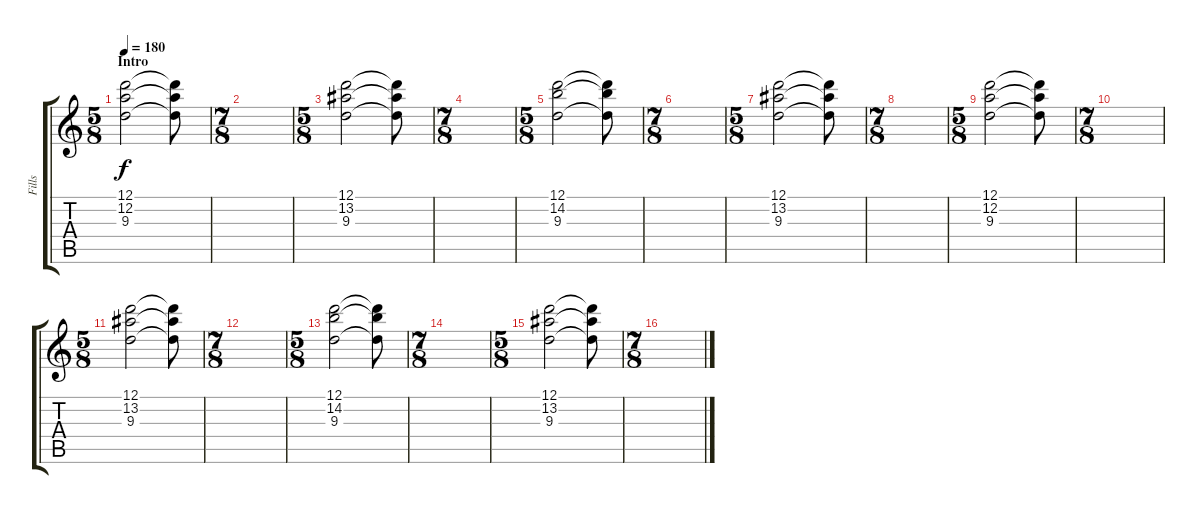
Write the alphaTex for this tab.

\track ("Fills" "Fills") {instrument acousticguitarnylon}
\staff {score tabs}
\tuning (D4 A3 F3 C3 G2 D2) {hide}
\ts (5 8)
\section ("" "Intro")
\tempo 180
\clef g2
\ks c
(12.1 12.2 9.3).2{dy f volume 10 instrument orchestrahit} (12.1{t} 12.2{t} 9.3{t}).8 |
\ts (7 8)
|
\ts (5 8)
(12.1 13.2 9.3).2 (12.1{t} 13.2{t} 9.3{t}).8 |
\ts (7 8)
|
\ts (5 8)
(12.1 14.2 9.3).2 (12.1{t} 14.2{t} 9.3{t}).8 |
\ts (7 8)
|
\ts (5 8)
(12.1 13.2 9.3).2 (12.1{t} 13.2{t} 9.3{t}).8 |
\ts (7 8)
|
\ts (5 8)
(12.1 12.2 9.3).2{volume 10 instrument orchestrahit} (12.1{t} 12.2{t} 9.3{t}).8 |
\ts (7 8)
|
\ts (5 8)
(12.1 13.2 9.3).2 (12.1{t} 13.2{t} 9.3{t}).8 |
\ts (7 8)
|
\ts (5 8)
(12.1 14.2 9.3).2 (12.1{t} 14.2{t} 9.3{t}).8 |
\ts (7 8)
|
\ts (5 8)
(12.1 13.2 9.3).2 (12.1{t} 13.2{t} 9.3{t}).8 |
\ts (7 8)
